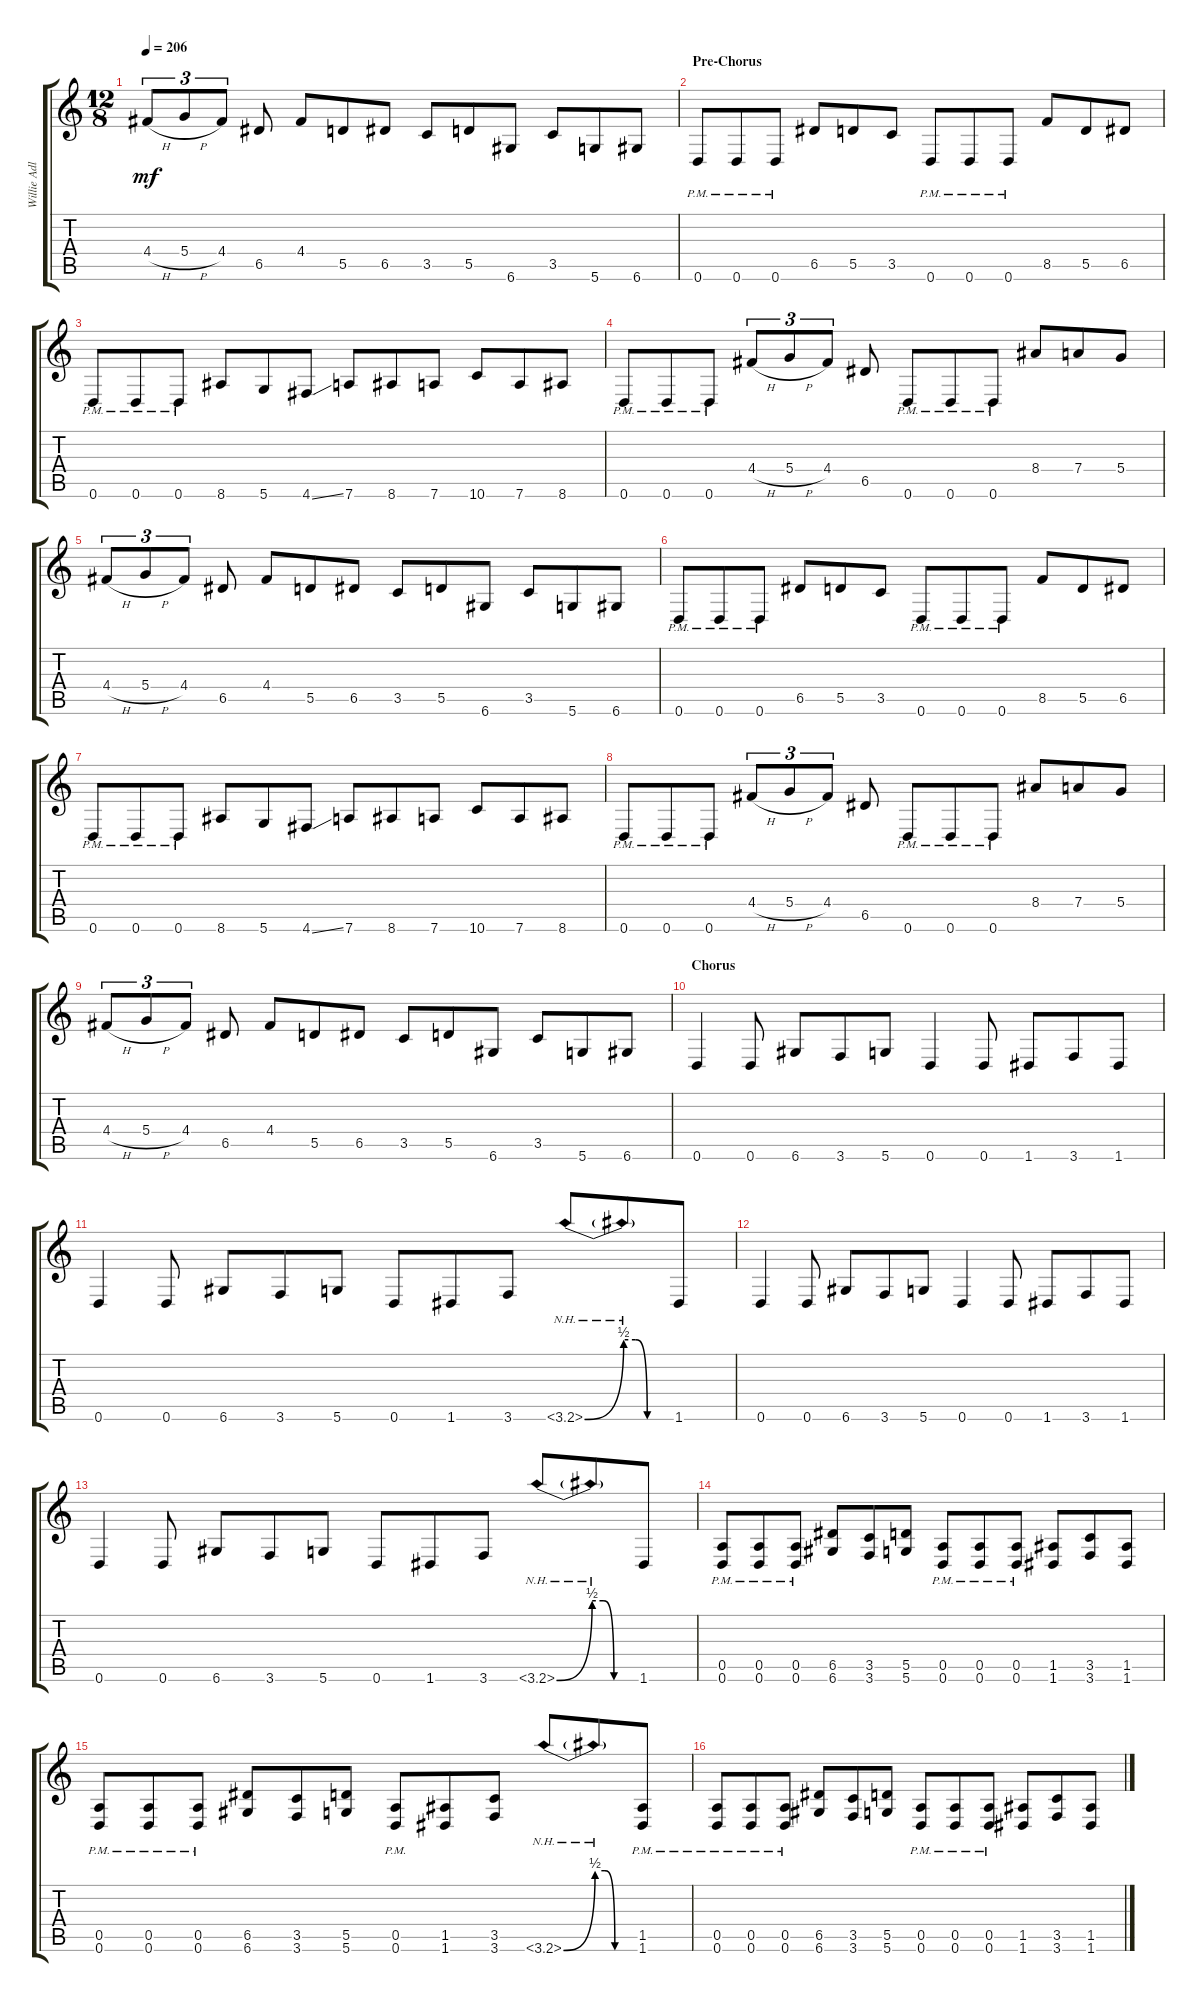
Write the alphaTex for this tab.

\track ("Willie Adler" "Willie Adl") {instrument distortionguitar}
\staff {score tabs}
\tuning (E4 B3 G3 D3 A2 D2) {hide}
\ts (12 8)
\tempo 206
\clef g2
\ks c
4.4{h}.8{tu (3 2) dy mf} 5.4{h}.8{tu (3 2)} 4.4.8{tu (3 2)} 6.5.8 4.4.8 5.5.8 6.5.8 3.5.8 5.5.8 6.6.8 3.5.8 5.6.8 6.6.8 |
\section ("" "Pre-Chorus")
0.6{pm}.8 0.6{pm}.8 0.6{pm}.8 6.5.8 5.5.8 3.5.8 0.6{pm}.8 0.6{pm}.8 0.6{pm}.8 8.5.8 5.5.8 6.5.8 |
0.6{pm}.8 0.6{pm}.8 0.6{pm}.8 8.6.8 5.6.8 4.6{ss}.8 7.6.8 8.6.8 7.6.8 10.6.8 7.6.8 8.6.8 |
0.6{pm}.8 0.6{pm}.8 0.6{pm}.8 4.4{h}.8{tu (3 2)} 5.4{h}.8{tu (3 2)} 4.4.8{tu (3 2)} 6.5.8 0.6{pm}.8 0.6{pm}.8 0.6{pm}.8 8.4.8 7.4.8 5.4.8 |
4.4{h}.8{tu (3 2)} 5.4{h}.8{tu (3 2)} 4.4.8{tu (3 2)} 6.5.8 4.4.8 5.5.8 6.5.8 3.5.8 5.5.8 6.6.8 3.5.8 5.6.8 6.6.8 |
0.6{pm}.8 0.6{pm}.8 0.6{pm}.8 6.5.8 5.5.8 3.5.8 0.6{pm}.8 0.6{pm}.8 0.6{pm}.8 8.5.8 5.5.8 6.5.8 |
0.6{pm}.8 0.6{pm}.8 0.6{pm}.8 8.6.8 5.6.8 4.6{ss}.8 7.6.8 8.6.8 7.6.8 10.6.8 7.6.8 8.6.8 |
0.6{pm}.8 0.6{pm}.8 0.6{pm}.8 4.4{h}.8{tu (3 2)} 5.4{h}.8{tu (3 2)} 4.4.8{tu (3 2)} 6.5.8 0.6{pm}.8 0.6{pm}.8 0.6{pm}.8 8.4.8 7.4.8 5.4.8 |
4.4{h}.8{tu (3 2)} 5.4{h}.8{tu (3 2)} 4.4.8{tu (3 2)} 6.5.8 4.4.8 5.5.8 6.5.8 3.5.8 5.5.8 6.6.8 3.5.8 5.6.8 6.6.8 |
\section ("" "Chorus")
0.6.4 0.6.8 6.6.8 3.6.8 5.6.8 0.6.4 0.6.8 1.6.8 3.6.8 1.6.8 |
0.6.4 0.6.8 6.6.8 3.6.8 5.6.8 0.6.8 1.6.8 3.6.8 3.6{be (bend 0 0 60 2) nh}.8 3.6{be (custom 0 2 15 2 30 0 60 0) nh t}.8 1.6.8 |
0.6.4 0.6.8 6.6.8 3.6.8 5.6.8 0.6.4 0.6.8 1.6.8 3.6.8 1.6.8 |
0.6.4 0.6.8 6.6.8 3.6.8 5.6.8 0.6.8 1.6.8 3.6.8 3.6{be (bend 0 0 60 2) nh}.8 3.6{be (custom 0 2 15 2 30 0 60 0) nh t}.8 1.6.8 |
(0.5{pm} 0.6{pm}).8 (0.5{pm} 0.6{pm}).8 (0.5{pm} 0.6{pm}).8 (6.5 6.6).8 (3.5 3.6).8 (5.5 5.6).8 (0.5{pm} 0.6{pm}).8 (0.5{pm} 0.6{pm}).8 (0.5{pm} 0.6{pm}).8 (1.5 1.6).8 (3.5 3.6).8 (1.5 1.6).8 |
(0.5{pm} 0.6{pm}).8 (0.5{pm} 0.6{pm}).8 (0.5{pm} 0.6{pm}).8 (6.5 6.6).8 (3.5 3.6).8 (5.5 5.6).8 (0.5 0.6{pm}).8 (1.5 1.6).8 (3.5 3.6).8 3.6{be (bend 0 0 60 2) nh}.8 3.6{be (custom 0 2 15 2 30 0 60 0) nh t}.8 (1.5{pm} 1.6{pm}).8 |
(0.5{pm} 0.6{pm}).8 (0.5{pm} 0.6{pm}).8 (0.5{pm} 0.6{pm}).8 (6.5 6.6).8 (3.5 3.6).8 (5.5 5.6).8 (0.5{pm} 0.6{pm}).8 (0.5{pm} 0.6{pm}).8 (0.5{pm} 0.6{pm}).8 (1.5 1.6).8 (3.5 3.6).8 (1.5 1.6).8
